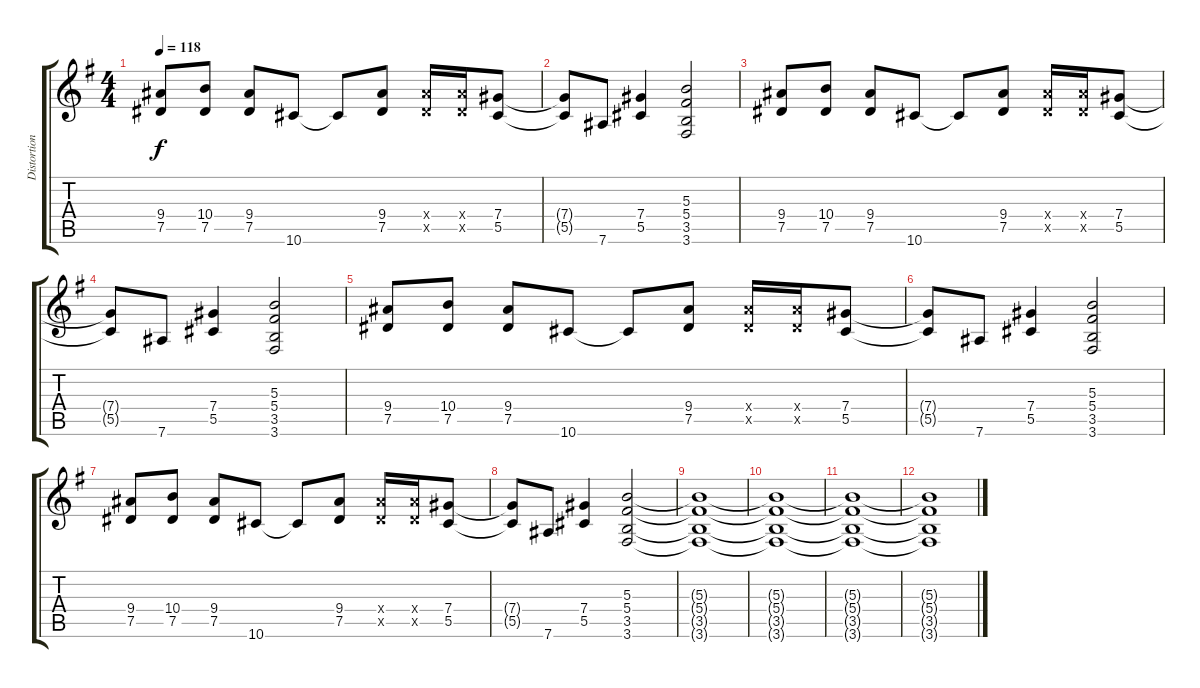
\track ("Distortion" "Distortion") {instrument distortionguitar}
\staff {score tabs}
\tuning (Eb4 Bb3 Gb3 Db3 Ab2 Eb2) {hide}
\ts (4 4)
\tempo 118
\clef g2
\ks g
(9.4 7.5).8{dy f} (10.4 7.5).8 (9.4 7.5).8 10.6.8 10.6{t}.8 (9.4 7.5).8 (9.4{x} 7.5{x}).16 (9.4{x} 7.5{x}).16 (7.4 5.5).8 |
(7.4{t} 5.5{t}).8 7.6.8 (7.4 5.5).4 (5.3 5.4 3.5 3.6).2 |
(9.4 7.5).8 (10.4 7.5).8 (9.4 7.5).8 10.6.8 10.6{t}.8 (9.4 7.5).8 (9.4{x} 7.5{x}).16 (9.4{x} 7.5{x}).16 (7.4 5.5).8 |
(7.4{t} 5.5{t}).8 7.6.8 (7.4 5.5).4 (5.3 5.4 3.5 3.6).2 |
(9.4 7.5).8 (10.4 7.5).8 (9.4 7.5).8 10.6.8 10.6{t}.8 (9.4 7.5).8 (9.4{x} 7.5{x}).16 (9.4{x} 7.5{x}).16 (7.4 5.5).8 |
(7.4{t} 5.5{t}).8 7.6.8 (7.4 5.5).4 (5.3 5.4 3.5 3.6).2 |
(9.4 7.5).8 (10.4 7.5).8 (9.4 7.5).8 10.6.8 10.6{t}.8 (9.4 7.5).8 (9.4{x} 7.5{x}).16 (9.4{x} 7.5{x}).16 (7.4 5.5).8 |
(7.4{t} 5.5{t}).8 7.6.8 (7.4 5.5).4 (5.3 5.4 3.5 3.6).2 |
(5.3{t} 5.4{t} 3.5{t} 3.6{t}).1 |
(5.3{t} 5.4{t} 3.5{t} 3.6{t}).1 |
(5.3{t} 5.4{t} 3.5{t} 3.6{t}).1 |
(5.3{t} 5.4{t} 3.5{t} 3.6{t}).1
